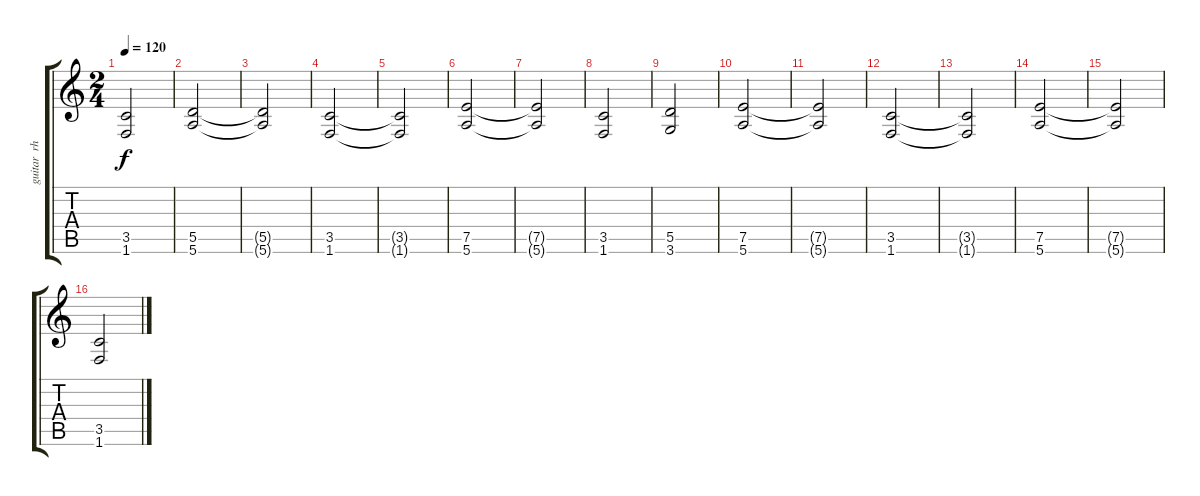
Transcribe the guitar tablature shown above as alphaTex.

\track ("guitar  rhythm  left" "guitar  rh") {instrument distortionguitar}
\staff {score tabs}
\tuning (E4 B3 G3 D3 A2 E2) {hide}
\ts (2 4)
\tempo 120
\clef g2
\ks c
(3.5{t} 1.6{t}).2{dy f} |
(5.5 5.6).2 |
(5.5{t} 5.6{t}).2 |
(3.5 1.6).2 |
(3.5{t} 1.6{t}).2 |
(7.5 5.6).2 |
(7.5{t} 5.6{t}).2 |
(3.5 1.6).2 |
(5.5 3.6).2 |
(7.5 5.6).2 |
(7.5{t} 5.6{t}).2 |
(3.5 1.6).2 |
(3.5{t} 1.6{t}).2 |
(7.5 5.6).2 |
(7.5{t} 5.6{t}).2 |
(3.5 1.6).2
